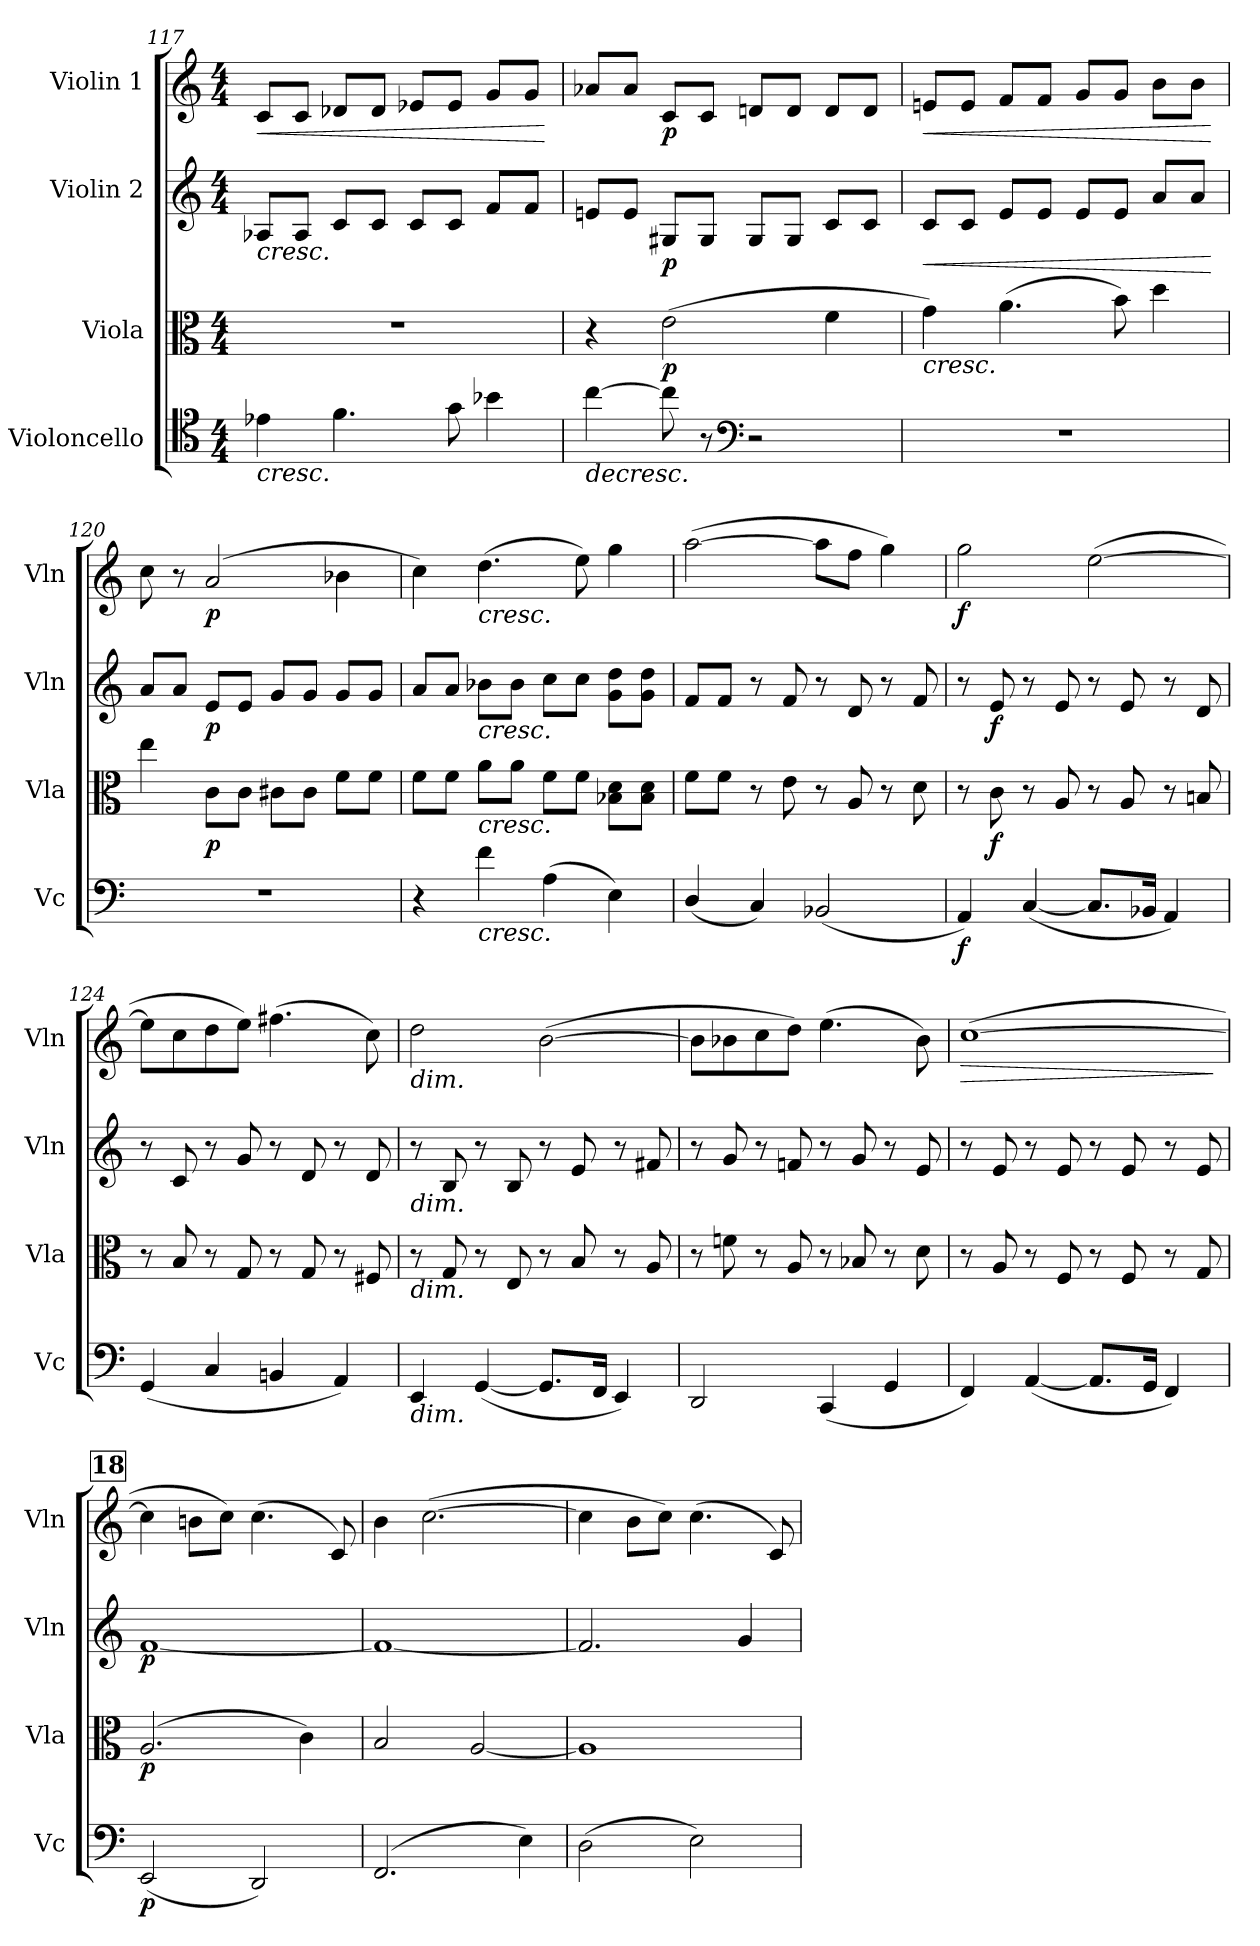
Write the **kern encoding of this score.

**kern	**dynam	**kern	**dynam	**kern	**dynam	**kern	**dynam
*part4	*part4	*part3	*part3	*part2	*part2	*part1	*part1
*staff4	*staff4	*staff3	*staff3	*staff2	*staff2	*staff1	*staff1
*I"Violoncello	*	*I"Viola	*	*I"Violin 2	*	*I"Violin 1	*
*I'Vc	*	*I'Vla	*	*I'Vln	*	*I'Vln	*
*clefC4	*	*clefC3	*	*clefG2	*	*clefG2	*
*k[]	*	*k[]	*	*k[]	*	*k[]	*
*M4/4	*	*M4/4	*	*M4/4	*	*M4/4	*
=117	=117	=117	=117	=117	=117	=117	=117
!	!LO:HP:b	!	!	!	!LO:HP:b	!	!LO:HP:b
4e-X\	<	1r	.	8A-X/L	<	8c/L	<
.	.	.	.	8A-/J	.	8c/J	.
4.f\	.	.	.	8c/L	.	8d-X/L	.
.	.	.	.	8c/J	.	8d-/J	.
.	.	.	.	8c/L	.	8e-X/L	.
8g\	.	.	.	8c/J	.	8e-/J	.
4b-X\	.	.	.	8f/L	.	8g/L	.
.	.	.	.	8f/J	.	8g/J	.
.	.	.	.	.	.	.	[
=118	=118	=118	=118	=118	=118	=118	=118
!	!LO:HP:b	!	!	!	!	!	!
[4cc\	>	4r	.	8eni/L	.	8a-X/L	.
.	.	.	.	8e/J	.	8a-/J	.
!	!	!	!LO:DY:b	!	!LO:DY:b	!	!LO:DY:b
8cc\]	[	(2e\	p	8G#X/L	p	8c/L	p
8r	.	.	.	8G#/J	.	8c/J	.
*clefF4	*	*	*	*	*	*	*
2r	.	.	.	8G#/L	.	8dn/L	.
.	.	.	.	8G#/J	.	8d/J	.
.	.	4f\	.	8c/L	.	8d/L	.
.	.	.	.	8c/J	.	8d/J	.
=119	=119	=119	=119	=119	=119	=119	=119
!	!	!	!LO:HP:b	!	!LO:HP:b	!	!LO:HP:b
1r	.	4g\)	<	8c/L	<	8en/L	<
.	.	.	.	8c/J	.	8e/J	.
.	.	(4.a\	.	8e/L	.	8f/L	.
.	.	.	.	8e/J	.	8f/J	.
.	.	.	.	8e/L	.	8g/L	.
.	.	8b\)	.	8e/J	.	8g/J	.
.	.	4dd\	.	8a/L	.	8b\L	.
.	.	.	.	8a/J	.	8b\J	.
.	.	.	.	.	[	.	[
!!LO:LB:g=z
=120	=120	=120	=120	=120	=120	=120	=120
1r	.	4ee\	.	8a/L	.	8cc\	.
.	.	.	.	8a/J	.	8r	.
!	!	!	!LO:DY:b	!	!LO:DY:b	!	!LO:DY:b
.	.	8c\L	p	8e/L	p	(2a/	p
.	.	8c\J	.	8e/J	.	.	.
.	.	8c#X\L	.	8g/L	.	.	.
.	.	8c#\J	.	8g/J	.	.	.
.	.	8f\L	.	8g/L	.	4b-X\	.
.	.	8f\J	.	8g/J	.	.	.
=121	=121	=121	=121	=121	=121	=121	=121
4r	.	8f\L	.	8a/L	.	4cc\)	.
.	.	8f\J	.	8a/J	.	.	.
!	!	!	!	!	!	!LO:TX:b:i:t=cresc.	!
!	!	!	!	!LO:TX:b:i:t=cresc.	!	!	!
!	!	!LO:TX:b:i:t=cresc.	!	!	!	!	!
!LO:TX:b:i:t=cresc.	!	!	!	!	!	!	!
4f\	.	8a\L	.	8b-X\L	.	(4.dd\	.
.	.	8a\J	.	8b-\J	.	.	.
(4A\	.	8f\L	.	8cc\L	.	.	.
.	.	8f\J	.	8cc\J	.	8ee\)	.
4E\)	.	8B-X\ 8d\L	.	8g\ 8dd\L	.	4gg\	.
.	.	8B-\ 8d\J	.	8g\ 8dd\J	.	.	.
=122	=122	=122	=122	=122	=122	=122	=122
(4D/	.	8f\L	.	8f/L	.	([2aa\	.
.	.	8f\J	.	8f/J	.	.	.
4C/)	.	8r	.	8r	.	.	.
.	.	8e\	.	8f/	.	.	.
(2BB-X/	.	8r	.	8r	.	8aa\L]	.
.	.	8A/	.	8d/	.	8ff\J	.
.	.	8r	.	8r	.	4gg\)	.
.	.	8d\	.	8f/	.	.	.
=123	=123	=123	=123	=123	=123	=123	=123
!	!LO:DY:b	!	!	!	!	!	!LO:DY:b
4AA/)	f	8r	.	8r	.	2gg\	f
!	!	!	!LO:DY:b	!	!LO:DY:b	!	!
.	.	8c\	f	8e/	f	.	.
([4C/	.	8r	.	8r	.	.	.
.	.	8A/	.	8e/	.	.	.
8.C/L]	.	8r	.	8r	.	([2ee\	.
.	.	8A/	.	8e/	.	.	.
16BB-X/Jk	.	.	.	.	.	.	.
4AA/)	.	8r	.	8r	.	.	.
.	.	8Bni/	.	8d/	.	.	.
!!LO:PB:g=z
=124	=124	=124	=124	=124	=124	=124	=124
(4GG/	.	8r	.	8r	.	8ee\L]	.
.	.	8B/	.	8c/	.	8cc\	.
4C/	.	8r	.	8r	.	8dd\	.
.	.	8G/	.	8g/	.	8ee\J)	.
4BBn/	.	8r	.	8r	.	(4.ff#X\	.
.	.	8G/	.	8d/	.	.	.
4AA/)	.	8r	.	8r	.	.	.
.	.	8F#X/	.	8d/	.	8cc\)	.
=125	=125	=125	=125	=125	=125	=125	=125
!	!	!	!	!	!	!LO:TX:b:i:t=dim.	!
!	!	!	!	!LO:TX:b:i:t=dim.	!	!	!
!	!	!LO:TX:b:i:t=dim.	!	!	!	!	!
!LO:TX:b:i:t=dim.	!	!	!	!	!	!	!
4EE/	.	8r	.	8r	.	2dd\	.
.	.	8G/	.	8B/	.	.	.
([4GG/	.	8r	.	8r	.	.	.
.	.	8E/	.	8B/	.	.	.
8.GG/L]	.	8r	.	8r	.	([2b\	.
.	.	8B/	.	8e/	.	.	.
16FF/Jk	.	.	.	.	.	.	.
4EE/)	.	8r	.	8r	.	.	.
.	.	8A/	.	8f#X/	.	.	.
=126	=126	=126	=126	=126	=126	=126	=126
2DD/	.	8r	.	8r	.	8b\L]	.
.	.	8fni\	.	8g/	.	8b-X\	.
.	.	8r	.	8r	.	8cc\	.
.	.	8A/	.	8fn/	.	8dd\J)	.
(4CC/	.	8r	.	8r	.	(4.ee\	.
.	.	8B-X/	.	8g/	.	.	.
4GG/	.	8r	.	8r	.	.	.
.	.	8d\	.	8e/	.	8b-\)	.
=127	=127	=127	=127	=127	=127	=127	=127
!	!	!	!	!	!	!	!LO:HP:b
4FF/)	.	8r	.	8r	.	([1cc	>
.	.	8A/	.	8e/	.	.	.
([4AA/	.	8r	.	8r	.	.	.
.	.	8F/	.	8e/	.	.	.
8.AA/L]	.	8r	.	8r	.	.	.
.	.	8F/	.	8e/	.	.	.
16GG/Jk	.	.	.	.	.	.	.
4FF/)	.	8r	.	8r	.	.	.
.	.	8G/	.	8e/	.	.	.
.	]	.	[	.	[	.	]
!!LO:LB:g=z
!!LO:REH:place=s1:a:B:cj:fs=14:t=18
=128	=128	=128	=128	=128	=128	=128	=128
!	!LO:DY:b	!	!LO:DY:b	!	!LO:DY:b	!	!
(2EE/	p	(2.A/	p	[1f	p	4cc\]	.
.	.	.	.	.	.	8bn\L	.
.	.	.	.	.	.	8cc\J)	.
2DD/)	.	.	.	.	.	(4.cc\	.
.	.	4c\)	.	.	.	.	.
.	.	.	.	.	.	8c/)	.
=129	=129	=129	=129	=129	=129	=129	=129
(2.FF/	.	2B/	.	1f_	.	4b\	.
.	.	.	.	.	.	([2.cc\	.
.	.	[2A/	.	.	.	.	.
4E\)	.	.	.	.	.	.	.
=130	=130	=130	=130	=130	=130	=130	=130
(2D\	.	1A]	.	2.f/]	.	4cc\]	.
.	.	.	.	.	.	8b\L	.
.	.	.	.	.	.	8cc\J)	.
2E\)	.	.	.	.	.	(4.cc\	.
.	.	.	.	4g/	.	.	.
.	.	.	.	.	.	8c/)	.
=	=	=	=	=	=	=	=
*-	*-	*-	*-	*-	*-	*-	*-
